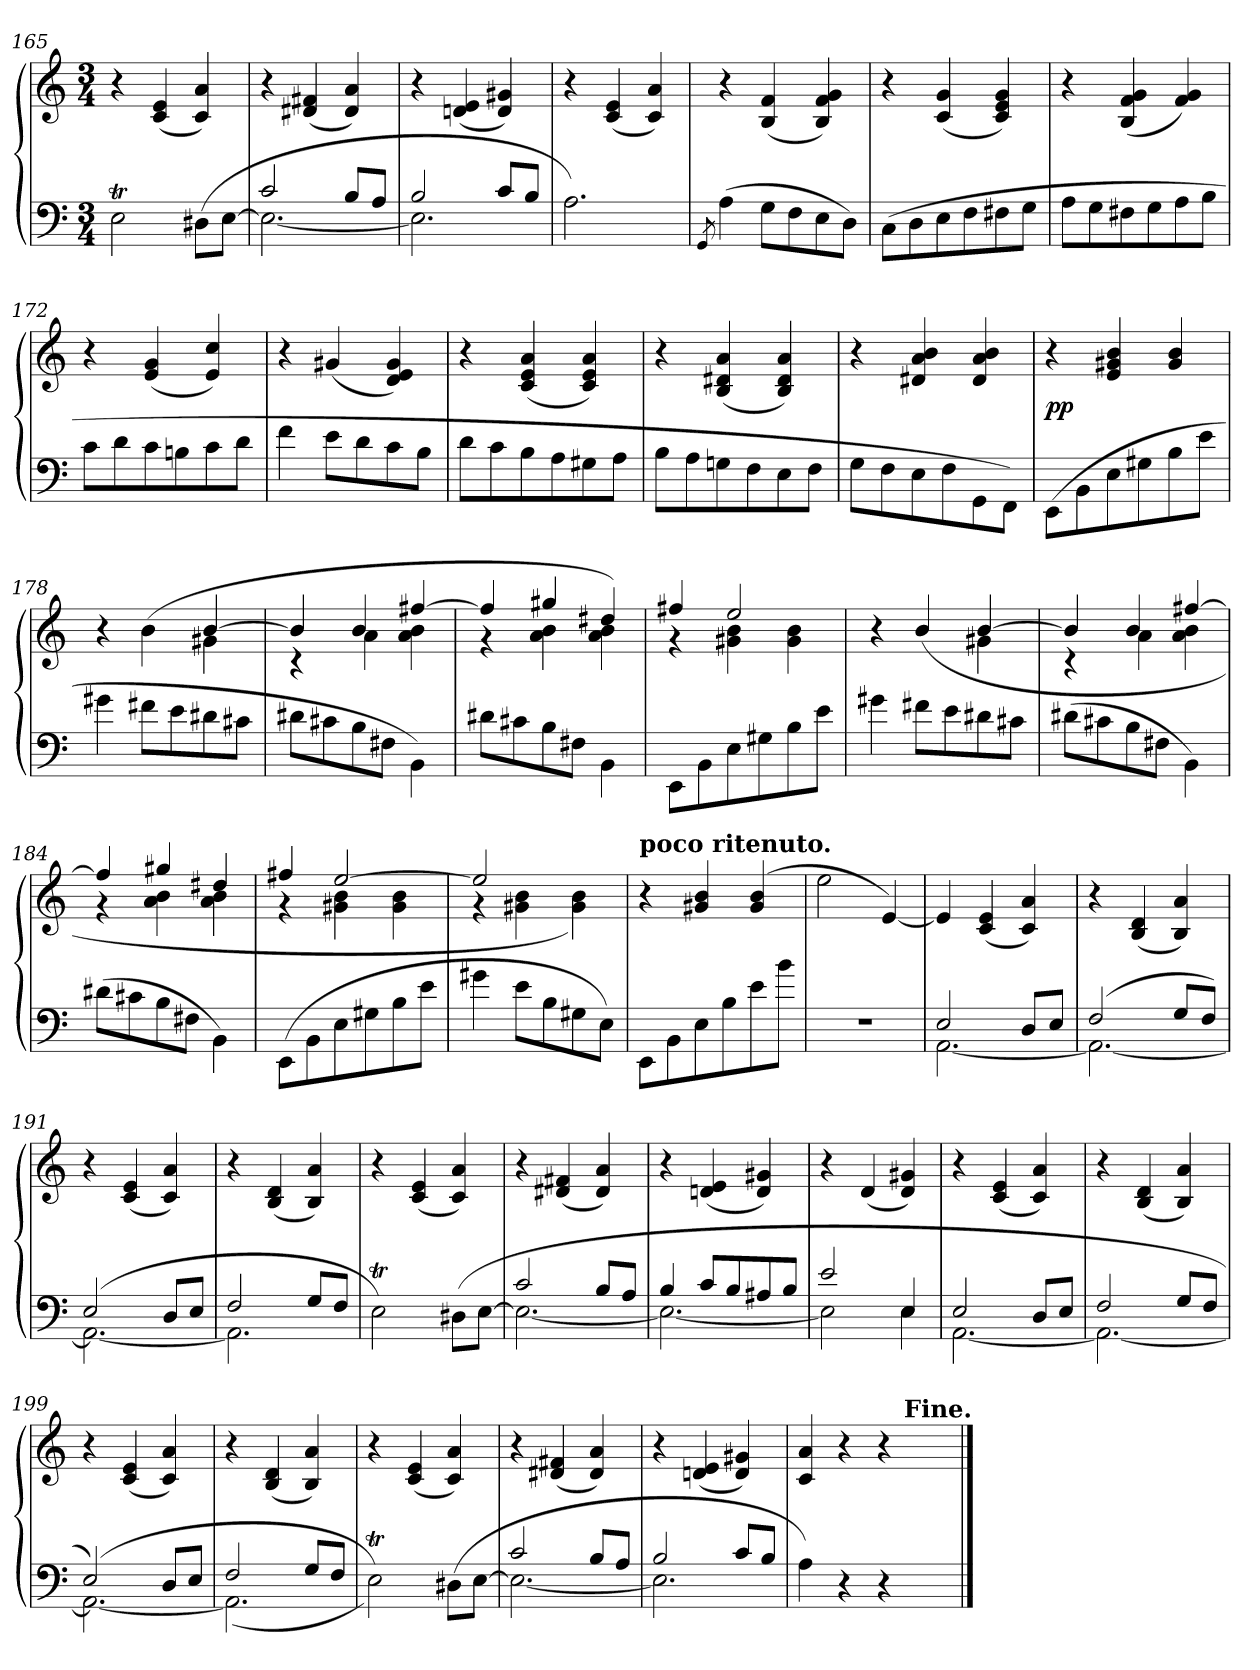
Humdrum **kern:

**kern	**kern	**dynam
*part1	*part1	*part1
*staff2	*staff1	*staff1/2
*clefF4	*clefG2	*
*k[]	*k[]	*
*M3/4	*M3/4	*
=165	=165	=165
2Et	4r	.
.	(>4e 4c	.
(>8D#XL	4a 4c)	.
[8EJ	.	.
=166	=166	=166
*^	*	*
2c	2.E_	4r	.
.	.	(>4f#X 4d#X	.
8BL	.	4a 4d#)	.
8AJ	.	.	.
=167	=167	=167	=167
2B	2.E]	4r	.
.	.	(>4e 4dn	.
8cL	.	4g#X 4d)	.
8BJ	.	.	.
*v	*v	*	*
=168	=168	=168
2.A)	4r	.
.	(>4e 4c	.
.	4a 4c)	.
=169	=169	=169
8qGG/	.	.
(>4A	4r	.
8GL	(>4f 4B	.
8F	.	.
8E	4g 4f 4B)	.
8DJ)	.	.
=170	=170	=170
(>8CL	4r	.
8D	.	.
8E	(>4g 4c	.
8F	.	.
8F#X	4g 4e 4c)	.
8GJ	.	.
=171	=171	=171
8AL	4r	.
8G	.	.
8F#X	(>4g 4f 4B	.
8G	.	.
8A	4g 4f)	.
8BJ	.	.
=172	=172	=172
8cL	4r	.
8d	.	.
8c	(>4g 4e	.
8Bn	.	.
8c	4cc 4e)	.
8dJ	.	.
=173	=173	=173
4f	4r	.
8eL	(>4g#X	.
8d	.	.
8c	4g# 4e 4d)	.
8BJ	.	.
=174	=174	=174
8dL	4r	.
8c	.	.
8B	(>4a 4e 4c	.
8A	.	.
8G#X	4a 4e 4c)	.
8AJ	.	.
=175	=175	=175
8BL	4r	.
8A	.	.
8Gn	(>4a 4d#X 4B	.
8F	.	.
8E	4a 4d# 4B)	.
8FJ	.	.
=176	=176	=176
8G\L	4r	.
8F	.	.
8E	4b 4a 4d#X	.
8F	.	.
8GG	4b 4a 4d#	.
8FFJ)	.	.
=177	=177	=177
(>8EEL	4r	pp
8BB	.	.
8E	4b 4g#X 4e	.
8G#X	.	.
8B	4b 4g#	.
8eJ	.	.
=178	=178	=178
*	*^	*
4g#X	2ryy	4r	.
8f#XL	.	(>4b	.
8e	.	.	.
8d#X	[4b	4g#	.
8c#XJ	.	.	.
=179	=179	=179	=179
8d#XL	4b]	4rc	.
8c#X	.	.	.
8B	4b	4a	.
8F#XJ	.	.	.
4BB\)	[4ff#X	4b 4a	.
=180	=180	=180	=180
8d#XL	4ff#]	4rg	.
8c#X	.	.	.
8B	4gg#X	4b 4a	.
8F#XJ	.	.	.
4BB\	4dd#X)	4b 4a	.
=181	=181	=181	=181
8EEL	4ff#X	4rg	.
8BB	.	.	.
8E	2ee	4b 4g#X	.
8G#X	.	.	.
8B	.	4b 4g#	.
8eJ	.	.	.
=182	=182	=182	=182
4g#X	4r	2ryy	.
8f#XL	(>4b/	.	.
8e	.	.	.
8d#X	[4b	4g#	.
8c#XJ	.	.	.
=183	=183	=183	=183
(>8d#XL	4b]	4rc	.
8c#X	.	.	.
8B	4b	4a	.
8F#XJ	.	.	.
4BB\)	[4ff#	4b 4a	.
=184	=184	=184	=184
(>8d#XL	4ff#]	4rg	.
8c#X	.	.	.
8B	4gg#X	4b 4a	.
8F#J	.	.	.
4BB\)	4dd#X	4b 4a	.
=185	=185	=185	=185
(>8EEL	4ff#X	4rg	.
8BB	.	.	.
8E	[2ee	4b 4g#X	.
8G#X	.	.	.
8B	.	4b 4g#	.
8eJ	.	.	.
=186	=186	=186	=186
4g#X	2ee]	4rg	.
8eL	.	4b 4g#X	.
8B	.	.	.
8G#X	4ryy	4b\ 4g#\)	.
8EJ)	.	.	.
*	*v	*v	*
=187	=187	=187
!	!LO:TX:a:B:t=poco ritenuto.	!
8EEL	4r	.
8BB	.	.
8E	4b 4g#X	.
8B	.	.
8e\	(>4b/ 4g#/	.
8b\J	.	.
=188	=188	=188
2.rF	2ee	.
.	[4e)	.
=189	=189	=189
*^	*	*
2E	[2.AA	4e]	.
.	.	(>4e 4c	.
8DL	.	4a 4c)	.
8EJ	.	.	.
=190	=190	=190	=190
(>2F	2.AA_	4r	.
.	.	(>4d 4B	.
8GL	.	4a 4B)	.
8FJ)	.	.	.
=191	=191	=191	=191
(>2E	2.AA_	4r	.
.	.	(>4e 4c	.
8DL	.	4a 4c)	.
8EJ	.	.	.
=192	=192	=192	=192
2F	2.AA]	4r	.
.	.	(>4d 4B	.
8GL	.	4a 4B)	.
8FJ	.	.	.
*v	*v	*	*
=193	=193	=193
2Et)	4r	.
.	(>4e 4c	.
(>8D#XL	4a 4c)	.
[8EJ	.	.
=194	=194	=194
*^	*	*
2c	2.E_	4r	.
.	.	(>4f#X 4d#X	.
8BL	.	4a 4d#)	.
8AJ	.	.	.
=195	=195	=195	=195
4B	2.E_	4r	.
8cL	.	(>4e 4dn	.
8B	.	.	.
8A#X	.	4g#X 4d)	.
8BJ	.	.	.
=196	=196	=196	=196
2e	2E]	4r	.
.	.	(>4d	.
4E	4E	4g#X 4d)	.
=197	=197	=197	=197
2E	[2.AA	4r	.
.	.	(>4e 4c	.
8DL	.	4a 4c)	.
8EJ	.	.	.
=198	=198	=198	=198
2F	2.AA_	4r	.
.	.	(>4d 4B	.
8GL	.	4a 4B)	.
8FJ	.	.	.
=199	=199	=199	=199
(>2E)	2.AA_	4r	.
.	.	(>4e 4c	.
8DL	.	4a 4c)	.
8EJ	.	.	.
=200	=200	=200	=200
2F	(<2.AA]	4r	.
.	.	(>4d 4B	.
8GL	.	4a 4B)	.
8FJ	.	.	.
*v	*v	*	*
=201	=201	=201
2Et))	4r	.
.	(>4e 4c	.
(>8D#XL	4a 4c)	.
[8EJ	.	.
=202	=202	=202
*^	*	*
2c	2.E_	4r	.
.	.	(>4f#X 4d#X	.
8BL	.	4a 4d#)	.
8AJ	.	.	.
=203	=203	=203	=203
2B	2.E]	4r	.
.	.	(>4e 4dn	.
8cL	.	4g#X 4d)	.
8BJ	.	.	.
*v	*v	*	*
=204	=204	=204
*	*^	*
4A)	4a 4c	2ryy	.
4r	4r	.	.
4r	4r	8ryy	.
!	!	!LO:TX:a:B:t=Fine.	!
.	.	4ryy	.
8ryy	8ryy	.	.
*	*v	*v	*
==	==	==
*-	*-	*-
